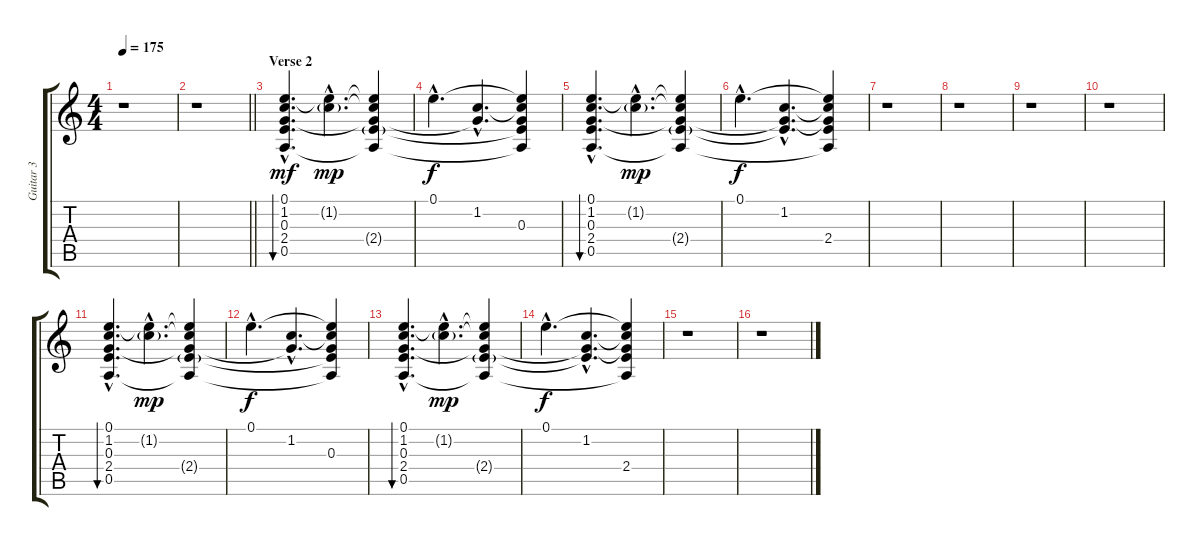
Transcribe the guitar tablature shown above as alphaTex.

\track ("Guitar 3" "Guitar 3") {instrument acousticguitarsteel}
\staff {score tabs}
\tuning (E4 B3 G3 D3 A2 E2) {hide}
\ts (4 4)
\tempo 175
\clef g2
\ks c
r.1{dy f} |
\barLineRight lightlight
r.1 |
\section ("" "Verse 2")
(0.1{hac} 1.2{hac} 0.3{hac} 2.4{hac} 0.5{hac}).4{d bu 120 dy mf} (0.1{hac t} 1.2{g hac}).4{d dy mp} (0.1{t} 1.2{t} 0.3{t} 2.4{g} 0.5{t}).4 |
0.1{hac}.4{d dy f} (1.2{hac} 0.3{hac t}).4{d} (0.1{t} 1.2{t} 0.3 2.4{t} 0.5{t}).4 |
(0.1{hac} 1.2{hac} 0.3{hac} 2.4{hac} 0.5{hac}).4{d bu 120} (0.1{hac t} 1.2{g hac}).4{d dy mp} (0.1{t} 1.2{t} 0.3{t} 2.4{g} 0.5{t}).4 |
0.1{hac}.4{d dy f} (1.2{hac} 0.3{hac t} 2.4{hac t}).4{d} (0.1{t} 1.2{t} 0.3{t} 2.4 0.5{t}).4 |
r.1 |
r.1 |
r.1 |
r.1 |
(0.1{hac} 1.2{hac} 0.3{hac} 2.4{hac} 0.5{hac}).4{d bu 120} (0.1{hac t} 1.2{g hac}).4{d dy mp} (0.1{t} 1.2{t} 0.3{t} 2.4{g} 0.5{t}).4 |
0.1{hac}.4{d dy f} (1.2{hac} 0.3{hac t}).4{d} (0.1{t} 1.2{t} 0.3 2.4{t} 0.5{t}).4 |
(0.1{hac} 1.2{hac} 0.3{hac} 2.4{hac} 0.5{hac}).4{d bu 120} (0.1{hac t} 1.2{g hac}).4{d dy mp} (0.1{t} 1.2{t} 0.3{t} 2.4{g} 0.5{t}).4 |
0.1{hac}.4{d dy f} (1.2{hac} 0.3{hac t} 2.4{hac t}).4{d} (0.1{t} 1.2{t} 0.3{t} 2.4 0.5{t}).4 |
r.1 |
r.1
